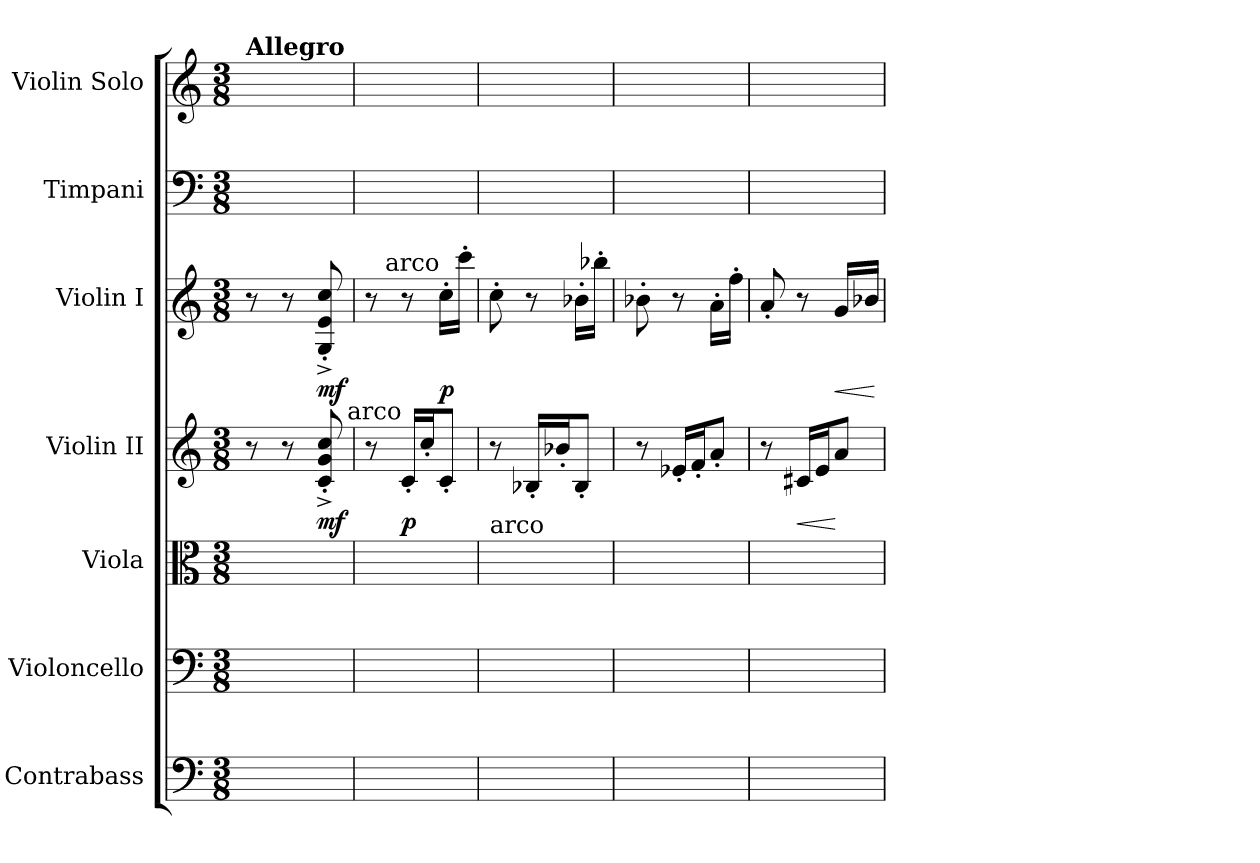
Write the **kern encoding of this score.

**kern	**kern	**kern	**kern	**dynam	**kern	**dynam	**kern	**kern
*part7	*part6	*part5	*part4	*part4	*part3	*part3	*part2	*part1
*staff7	*staff6	*staff5	*staff4	*staff4	*staff3	*staff3	*staff2	*staff1
*I"Contrabass	*I"Violoncello	*I"Viola	*I"Violin II	*	*I"Violin I	*	*I"Timpani	*I"Violin Solo
*I'Cb.	*I'Vc.	*I'Vla.	*I'Vln. II	*	*I'Vln. I	*	*I'Timp.	*I'Vln. Solo
*clefF4	*clefF4	*clefC3	*clefG2	*	*clefG2	*	*clefF4	*clefG2
*ITrd7c12	*	*	*	*	*	*	*	*
*k[]	*k[]	*k[]	*k[]	*	*k[]	*	*k[]	*k[]
*M3/8	*M3/8	*M3/8	*M3/8	*	*M3/8	*	*M3/8	*M3/8
=1	=1	=1	=1	=1	=1	=1	=1	=1
!	!	!	!	!	!	!	!	!LO:TX:a:B:t=Allegro
8ryy	8ryy	8ryy	8r	.	8r	.	8ryy	16ryy
.	.	.	.	.	.	.	.	16ryy
8ryy	8ryy	8ryy	8r	.	8r	.	8ryy	16ryy
.	.	.	.	.	.	.	.	16ryy
8ryy	8ryy	8ryy	8c'^ 8g'^ 8cc'^	mf	8G'^ 8e'^ 8cc'^	mf	8ryy	16ryy
.	.	.	.	.	.	.	.	16ryy
=2	=2	=2	=2	=2	=2	=2	=2	=2
8ryy	8ryy	8%3ryy	8r	.	8r	.	8%3ryy	16ryy
.	.	.	.	.	.	.	.	16ryy
!	!	!	!LO:TX:a:rj:t=arco	!	!	!	!	!
8ryy	8ryy	.	16c'LL	p	8r	.	.	16ryy
.	.	.	16cc'J	.	.	.	.	16ryy
!	!	!	!	!	!LO:TX:a:rj:t=arco	!	!	!
8ryy	8ryy	.	8c'J	.	16cc'LL	p	.	16ryy
.	.	.	.	.	16ccc'JJ	.	.	16ryy
=3	=3	=3	=3	=3	=3	=3	=3	=3
!	!	!LO:TX:a:t=arco	!	!	!	!	!	!
8ryy	8ryy	16ryy	8r	.	8cc'	.	8%3ryy	16ryy
.	.	16ryy	.	.	.	.	.	16ryy
8ryy	8ryy	8ryy	16B-X'LL	.	8r	.	.	16ryy
.	.	.	16b-X'J	.	.	.	.	16ryy
8ryy	8ryy	8ryy	8B-'J	.	16b-X'LL	.	.	16ryy
.	.	.	.	.	16bb-X'JJ	.	.	16ryy
=4	=4	=4	=4	=4	=4	=4	=4	=4
8ryy	8ryy	16ryy	8r	.	8b-X'	.	8%3ryy	16ryy
.	.	16ryy	.	.	.	.	.	16ryy
8ryy	8ryy	8ryy	16e-X'LL	.	8r	.	.	16ryy
.	.	.	16f'J	.	.	.	.	16ryy
8ryy	8ryy	8ryy	8a'J	.	16a'LL	.	.	16ryy
.	.	.	.	.	16ff'JJ	.	.	16ryy
=5	=5	=5	=5	=5	=5	=5	=5	=5
8ryy	8ryy	16ryy	8r	.	8a'	.	8%3ryy	16ryy
.	.	16ryy	.	.	.	.	.	16ryy
!	!	!	!	!LO:HP:b	!	!	!	!
8ryy	8ryy	8ryy	16c#XLL	<	8r	.	.	16ryy
.	.	.	16eJ	.	.	.	.	16ryy
!	!	!	!	!	!	!LO:HP:b	!	!
8ryy	8ryy	8ryy	8aJ	[	16gLL	<	.	16ryy
.	.	.	.	.	16b-XJJ	.	.	16ryy
.	.	.	.	.	.	[	.	.
=	=	=	=	=	=	=	=	=
*-	*-	*-	*-	*-	*-	*-	*-	*-
